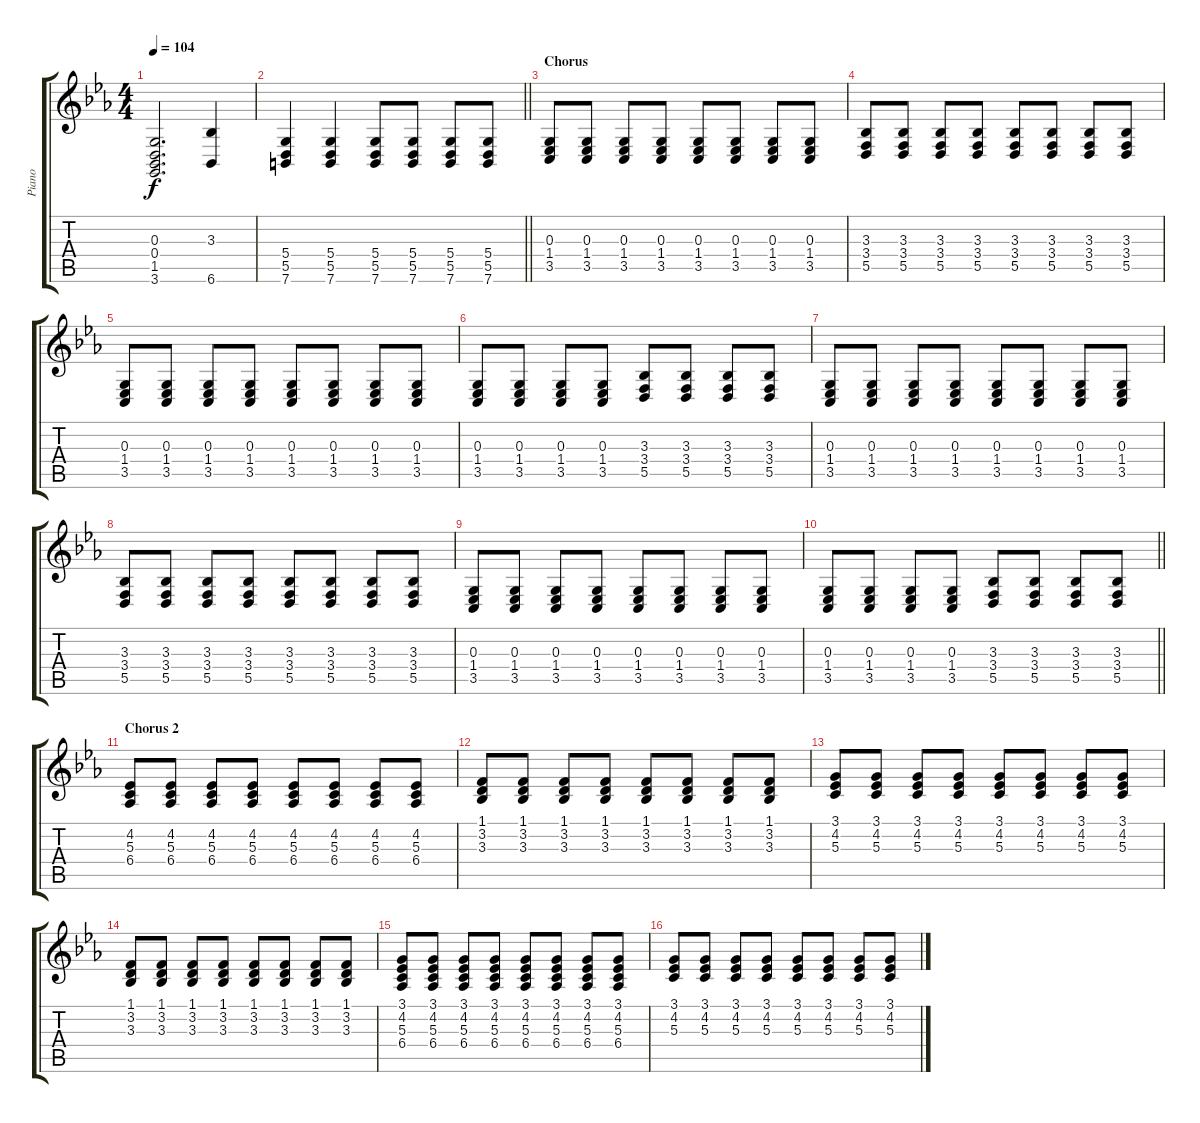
\track ("Piano" "Piano") {instrument brightacousticpiano}
\staff {score tabs}
\tuning (E4 B3 G3 D3 A2 E2) {hide}
\ts (4 4)
\tempo 104
\clef g2
\ks eb
(0.3 0.4 1.5 3.6).2{d dy f} (3.3 6.6).4 |
\barLineRight lightlight
(5.4 5.5 7.6).4 (5.4 5.5 7.6).4 (5.4 5.5 7.6).8 (5.4 5.5 7.6).8 (5.4 5.5 7.6).8 (5.4 5.5 7.6).8 |
\section ("" "Chorus")
(0.3 1.4 3.5).8 (0.3 1.4 3.5).8 (0.3 1.4 3.5).8 (0.3 1.4 3.5).8 (0.3 1.4 3.5).8 (0.3 1.4 3.5).8 (0.3 1.4 3.5).8 (0.3 1.4 3.5).8 |
(3.3 3.4 5.5).8 (3.3 3.4 5.5).8 (3.3 3.4 5.5).8 (3.3 3.4 5.5).8 (3.3 3.4 5.5).8 (3.3 3.4 5.5).8 (3.3 3.4 5.5).8 (3.3 3.4 5.5).8 |
(0.3 1.4 3.5).8 (0.3 1.4 3.5).8 (0.3 1.4 3.5).8 (0.3 1.4 3.5).8 (0.3 1.4 3.5).8 (0.3 1.4 3.5).8 (0.3 1.4 3.5).8 (0.3 1.4 3.5).8 |
(0.3 1.4 3.5).8 (0.3 1.4 3.5).8 (0.3 1.4 3.5).8 (0.3 1.4 3.5).8 (3.3 3.4 5.5).8 (3.3 3.4 5.5).8 (3.3 3.4 5.5).8 (3.3 3.4 5.5).8 |
(0.3 1.4 3.5).8 (0.3 1.4 3.5).8 (0.3 1.4 3.5).8 (0.3 1.4 3.5).8 (0.3 1.4 3.5).8 (0.3 1.4 3.5).8 (0.3 1.4 3.5).8 (0.3 1.4 3.5).8 |
(3.3 3.4 5.5).8 (3.3 3.4 5.5).8 (3.3 3.4 5.5).8 (3.3 3.4 5.5).8 (3.3 3.4 5.5).8 (3.3 3.4 5.5).8 (3.3 3.4 5.5).8 (3.3 3.4 5.5).8 |
(0.3 1.4 3.5).8 (0.3 1.4 3.5).8 (0.3 1.4 3.5).8 (0.3 1.4 3.5).8 (0.3 1.4 3.5).8 (0.3 1.4 3.5).8 (0.3 1.4 3.5).8 (0.3 1.4 3.5).8 |
\barLineRight lightlight
(0.3 1.4 3.5).8 (0.3 1.4 3.5).8 (0.3 1.4 3.5).8 (0.3 1.4 3.5).8 (3.3 3.4 5.5).8 (3.3 3.4 5.5).8 (3.3 3.4 5.5).8 (3.3 3.4 5.5).8 |
\section ("" "Chorus 2")
(4.2 5.3 6.4).8 (4.2 5.3 6.4).8 (4.2 5.3 6.4).8 (4.2 5.3 6.4).8 (4.2 5.3 6.4).8 (4.2 5.3 6.4).8 (4.2 5.3 6.4).8 (4.2 5.3 6.4).8 |
(1.1 3.2 3.3).8 (1.1 3.2 3.3).8 (1.1 3.2 3.3).8 (1.1 3.2 3.3).8 (1.1 3.2 3.3).8 (1.1 3.2 3.3).8 (1.1 3.2 3.3).8 (1.1 3.2 3.3).8 |
(3.1 4.2 5.3).8 (3.1 4.2 5.3).8 (3.1 4.2 5.3).8 (3.1 4.2 5.3).8 (3.1 4.2 5.3).8 (3.1 4.2 5.3).8 (3.1 4.2 5.3).8 (3.1 4.2 5.3).8 |
(1.1 3.2 3.3).8 (1.1 3.2 3.3).8 (1.1 3.2 3.3).8 (1.1 3.2 3.3).8 (1.1 3.2 3.3).8 (1.1 3.2 3.3).8 (1.1 3.2 3.3).8 (1.1 3.2 3.3).8 |
(3.1 4.2 5.3 6.4).8 (3.1 4.2 5.3 6.4).8 (3.1 4.2 5.3 6.4).8 (3.1 4.2 5.3 6.4).8 (3.1 4.2 5.3 6.4).8 (3.1 4.2 5.3 6.4).8 (3.1 4.2 5.3 6.4).8 (3.1 4.2 5.3 6.4).8 |
(3.1 4.2 5.3).8 (3.1 4.2 5.3).8 (3.1 4.2 5.3).8 (3.1 4.2 5.3).8 (3.1 4.2 5.3).8 (3.1 4.2 5.3).8 (3.1 4.2 5.3).8 (3.1 4.2 5.3).8
